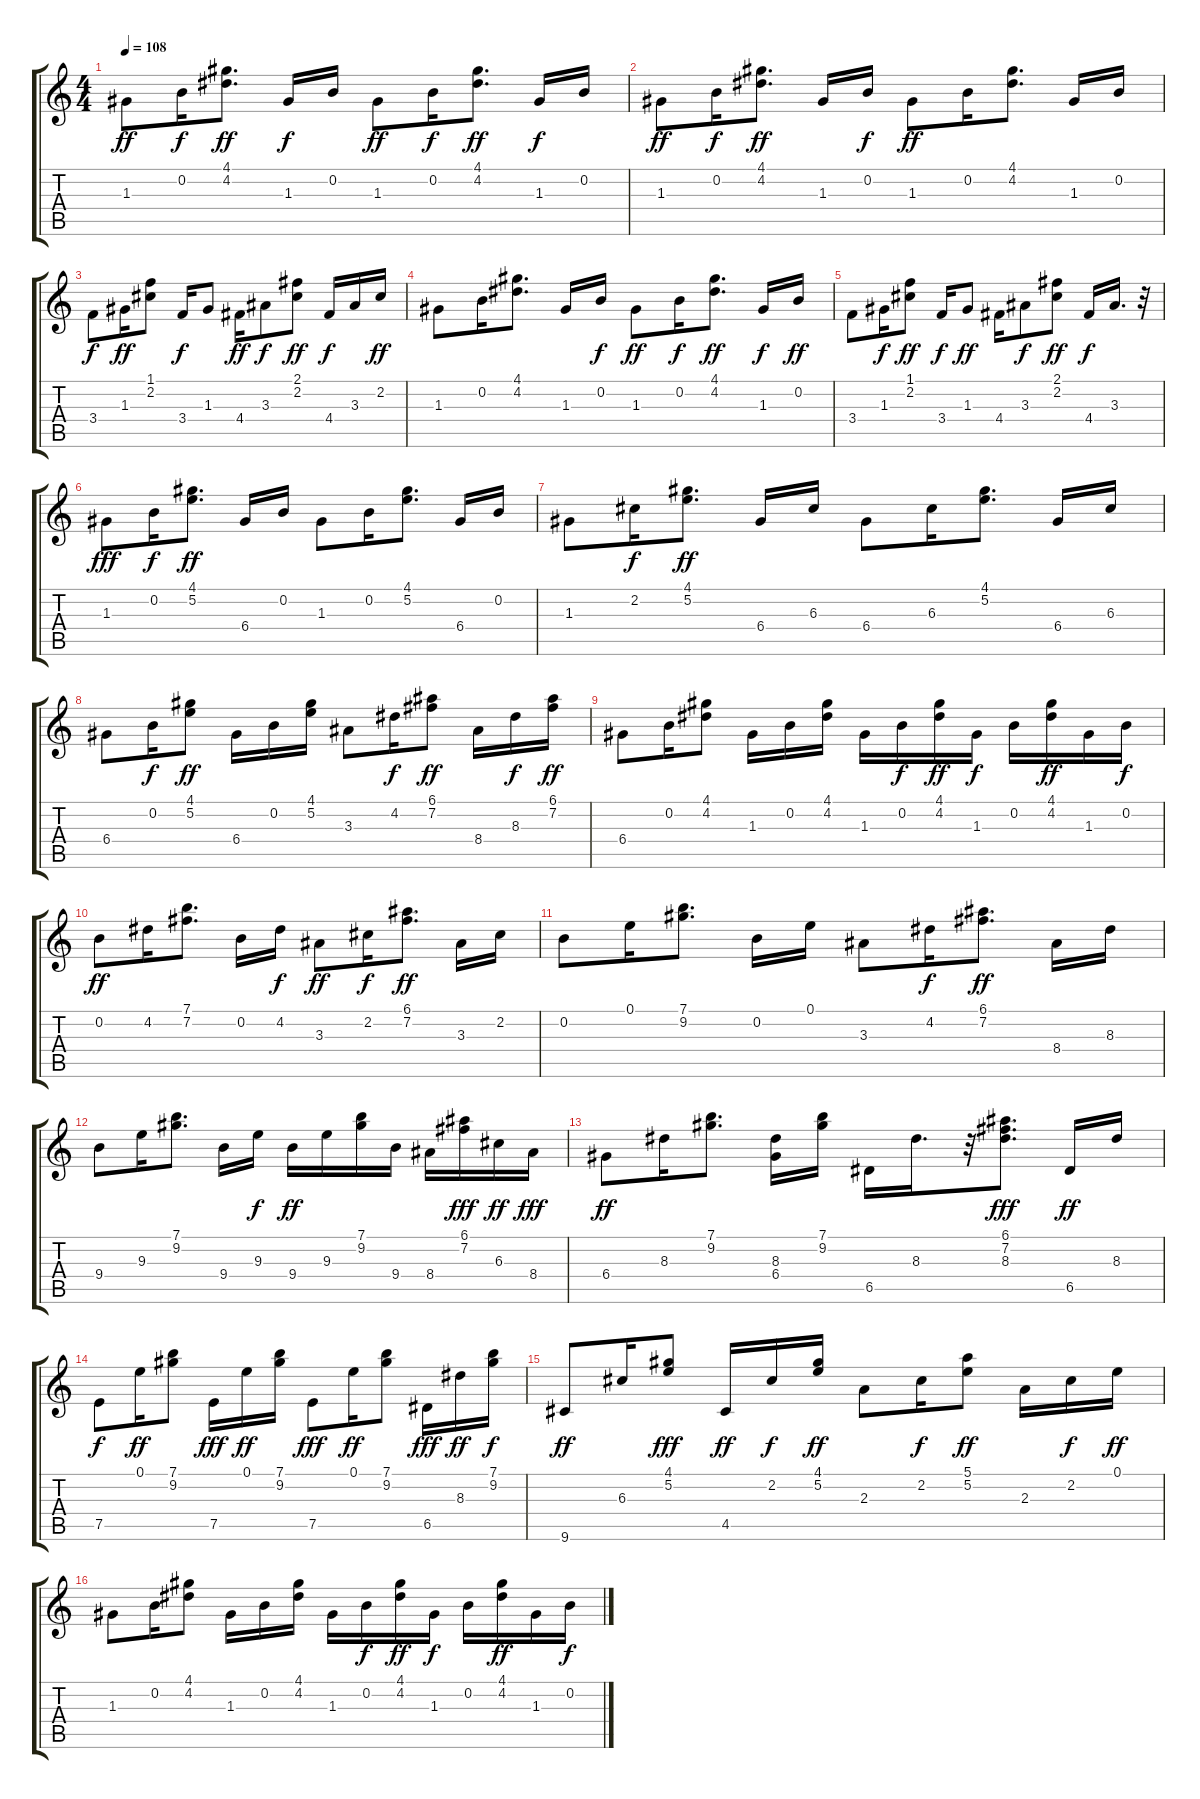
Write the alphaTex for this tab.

\track "" {instrument acousticguitarsteel}
\staff {score tabs}
\tuning (E4 B3 G3 D3 A2 E2) {hide}
\ts (4 4)
\tempo 108
\clef g2
\ks c
1.3.8{dy ff} 0.2.16{dy f} (4.1 4.2).8{d dy ff} 1.3.16{dy f} 0.2.16 1.3.8{dy ff} 0.2.16{dy f} (4.1 4.2).8{d dy ff} 1.3.16{dy f} 0.2.16 |
1.3.8{dy ff} 0.2.16{dy f} (4.1 4.2).8{d dy ff} 1.3.16 0.2.16{dy f} 1.3.8{dy ff} 0.2.16 (4.1 4.2).8{d} 1.3.16 0.2.16 |
3.4.8{dy f} 1.3.16{dy ff} (1.1 2.2).8 3.4.16{dy f} 1.3.8 4.4.16{dy ff} 3.3.8{dy f} (2.1 2.2).8{dy ff} 4.4.16{dy f} 3.3.16 2.2.16{dy ff} |
1.3.8 0.2.16 (4.1 4.2).8{d} 1.3.16 0.2.16{dy f} 1.3.8{dy ff} 0.2.16{dy f} (4.1 4.2).8{d dy ff} 1.3.16{dy f} 0.2.16{dy ff} |
3.4.8 1.3.16{dy f} (1.1 2.2).8{dy ff} 3.4.16{dy f} 1.3.8{dy ff} 4.4.16 3.3.8{dy f} (2.1 2.2).8{dy ff} 4.4.16{dy f} 3.3.16{d} r.32 |
1.3.8{dy fff} 0.2.16{dy f} (4.1 5.2).8{d dy ff} 6.4.16 0.2.16 1.3.8 0.2.16 (4.1 5.2).8{d} 6.4.16 0.2.16 |
1.3.8 2.2.16{dy f} (4.1 5.2).8{d dy ff} 6.4.16 6.3.16 6.4.8 6.3.16 (4.1 5.2).8{d} 6.4.16 6.3.16 |
6.4.8 0.2.16{dy f} (4.1 5.2).8{dy ff} 6.4.16 0.2.16 (4.1 5.2).16 3.3.8 4.2.16{dy f} (6.1 7.2).8{dy ff} 8.4.16 8.3.16{dy f} (6.1 7.2).16{dy ff} |
6.4.8 0.2.16 (4.1 4.2).8 1.3.16 0.2.16 (4.1 4.2).16 1.3.16 0.2.16{dy f} (4.1 4.2).16{dy ff} 1.3.16{dy f} 0.2.16 (4.1 4.2).16{dy ff} 1.3.16 0.2.16{dy f} |
0.2.8{dy ff} 4.2.16 (7.1 7.2).8{d} 0.2.16 4.2.16{dy f} 3.3.8{dy ff} 2.2.16{dy f} (6.1 7.2).8{d dy ff} 3.3.16 2.2.16 |
0.2.8 0.1.16 (7.1 9.2).8{d} 0.2.16 0.1.16 3.3.8 4.2.16{dy f} (6.1 7.2).8{d dy ff} 8.4.16 8.3.16 |
9.4.8 9.3.16 (7.1 9.2).8{d} 9.4.16 9.3.16{dy f} 9.4.16{dy ff} 9.3.16 (7.1 9.2).16 9.4.16 8.4.16 (6.1 7.2).16{dy fff} 6.3.16{dy ff} 8.4.16{dy fff} |
6.4.8{dy ff} 8.3.16 (7.1 9.2).8{d} (8.3 6.4).16 (7.1 9.2).16 6.5.16 8.3.16{d} r.32 (6.1 7.2 8.3).8{d dy fff} 6.5.16{dy ff} 8.3.16 |
7.5.8{dy f} 0.1.16{dy ff} (7.1 9.2).8 7.5.16{dy fff} 0.1.16{dy ff} (7.1 9.2).16 7.5.8{dy fff} 0.1.16{dy ff} (7.1 9.2).8 6.5.16{dy fff} 8.3.16{dy ff} (7.1 9.2).16{dy f} |
9.6.8{dy ff} 6.3.16 (4.1 5.2).8{dy fff} 4.5.16{dy ff} 2.2.16{dy f} (4.1 5.2).16{dy ff} 2.3.8 2.2.16{dy f} (5.1 5.2).8{dy ff} 2.3.16 2.2.16{dy f} 0.1.16{dy ff} |
1.3.8 0.2.16 (4.1 4.2).8 1.3.16 0.2.16 (4.1 4.2).16 1.3.16 0.2.16{dy f} (4.1 4.2).16{dy ff} 1.3.16{dy f} 0.2.16 (4.1 4.2).16{dy ff} 1.3.16 0.2.16{dy f}
